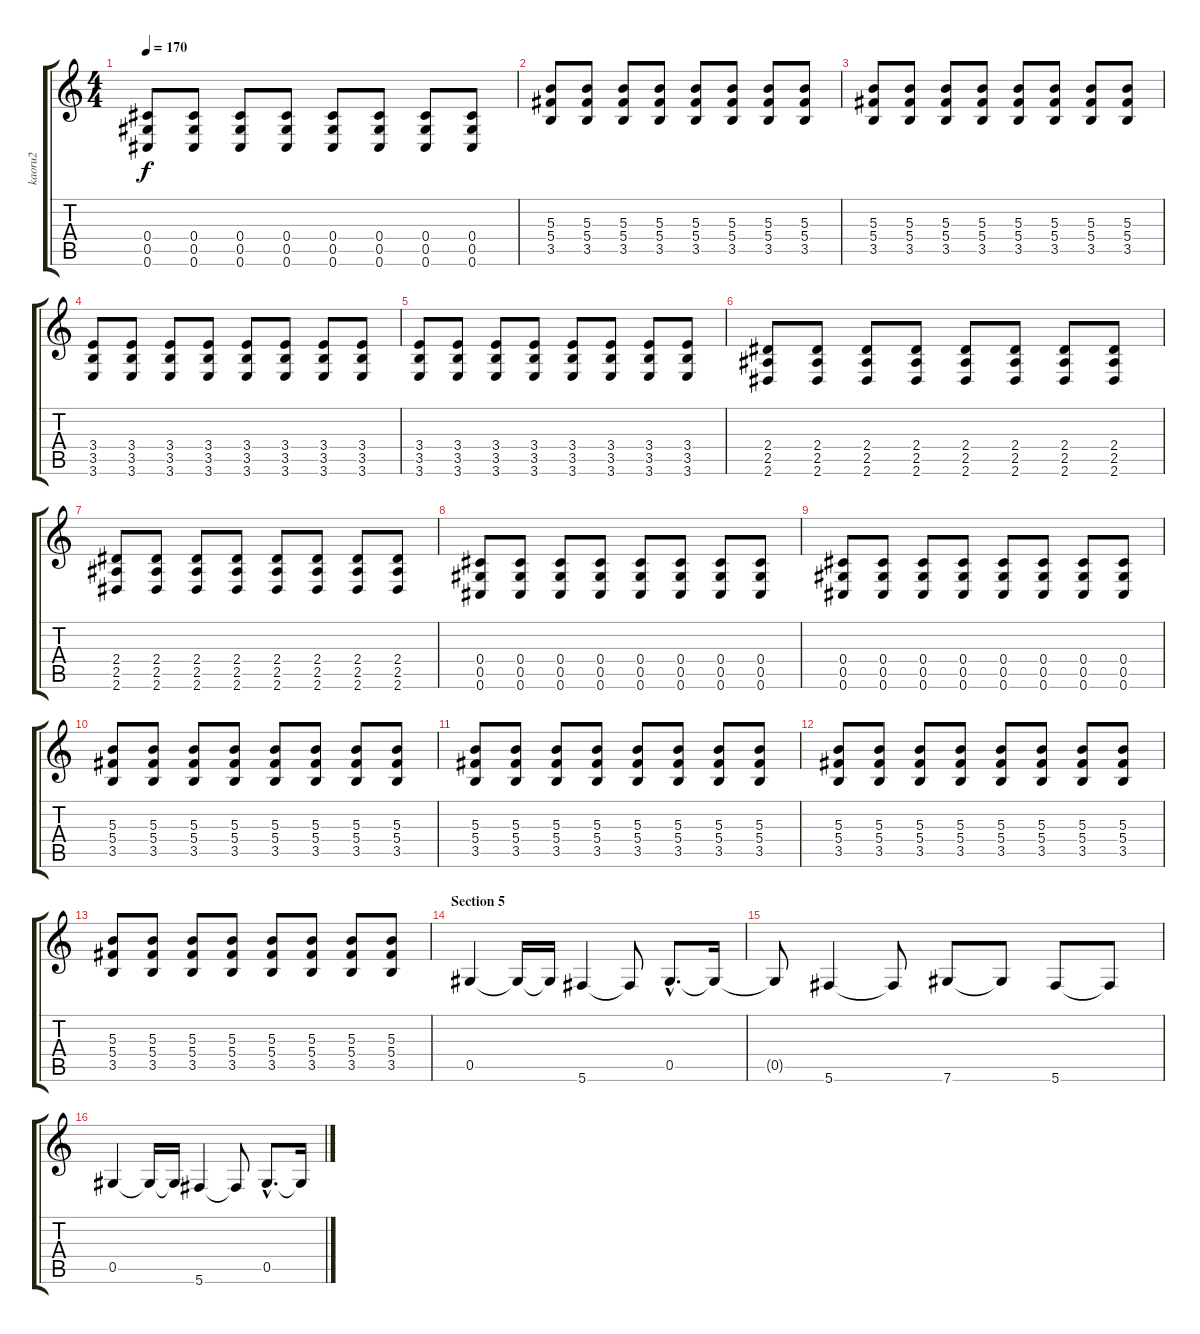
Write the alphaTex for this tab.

\track ("kaoru2" "kaoru2") {instrument distortionguitar}
\staff {score tabs}
\tuning (Eb4 Bb3 Gb3 Db3 Ab2 Db2) {hide}
\ts (4 4)
\tempo 170
\clef g2
\ks c
(0.4 0.5 0.6).8{dy f} (0.4 0.5 0.6).8 (0.4 0.5 0.6).8 (0.4 0.5 0.6).8 (0.4 0.5 0.6).8 (0.4 0.5 0.6).8 (0.4 0.5 0.6).8 (0.4 0.5 0.6).8 |
(5.3 5.4 3.5).8 (5.3 5.4 3.5).8 (5.3 5.4 3.5).8 (5.3 5.4 3.5).8 (5.3 5.4 3.5).8 (5.3 5.4 3.5).8 (5.3 5.4 3.5).8 (5.3 5.4 3.5).8 |
(5.3 5.4 3.5).8 (5.3 5.4 3.5).8 (5.3 5.4 3.5).8 (5.3 5.4 3.5).8 (5.3 5.4 3.5).8 (5.3 5.4 3.5).8 (5.3 5.4 3.5).8 (5.3 5.4 3.5).8 |
(3.4 3.5 3.6).8 (3.4 3.5 3.6).8 (3.4 3.5 3.6).8 (3.4 3.5 3.6).8 (3.4 3.5 3.6).8 (3.4 3.5 3.6).8 (3.4 3.5 3.6).8 (3.4 3.5 3.6).8 |
(3.4 3.5 3.6).8 (3.4 3.5 3.6).8 (3.4 3.5 3.6).8 (3.4 3.5 3.6).8 (3.4 3.5 3.6).8 (3.4 3.5 3.6).8 (3.4 3.5 3.6).8 (3.4 3.5 3.6).8 |
(2.4 2.5 2.6).8 (2.4 2.5 2.6).8 (2.4 2.5 2.6).8 (2.4 2.5 2.6).8 (2.4 2.5 2.6).8 (2.4 2.5 2.6).8 (2.4 2.5 2.6).8 (2.4 2.5 2.6).8 |
(2.4 2.5 2.6).8 (2.4 2.5 2.6).8 (2.4 2.5 2.6).8 (2.4 2.5 2.6).8 (2.4 2.5 2.6).8 (2.4 2.5 2.6).8 (2.4 2.5 2.6).8 (2.4 2.5 2.6).8 |
(0.4 0.5 0.6).8 (0.4 0.5 0.6).8 (0.4 0.5 0.6).8 (0.4 0.5 0.6).8 (0.4 0.5 0.6).8 (0.4 0.5 0.6).8 (0.4 0.5 0.6).8 (0.4 0.5 0.6).8 |
(0.4 0.5 0.6).8 (0.4 0.5 0.6).8 (0.4 0.5 0.6).8 (0.4 0.5 0.6).8 (0.4 0.5 0.6).8 (0.4 0.5 0.6).8 (0.4 0.5 0.6).8 (0.4 0.5 0.6).8 |
(5.3 5.4 3.5).8 (5.3 5.4 3.5).8 (5.3 5.4 3.5).8 (5.3 5.4 3.5).8 (5.3 5.4 3.5).8 (5.3 5.4 3.5).8 (5.3 5.4 3.5).8 (5.3 5.4 3.5).8 |
(5.3 5.4 3.5).8 (5.3 5.4 3.5).8 (5.3 5.4 3.5).8 (5.3 5.4 3.5).8 (5.3 5.4 3.5).8 (5.3 5.4 3.5).8 (5.3 5.4 3.5).8 (5.3 5.4 3.5).8 |
(5.3 5.4 3.5).8 (5.3 5.4 3.5).8 (5.3 5.4 3.5).8 (5.3 5.4 3.5).8 (5.3 5.4 3.5).8 (5.3 5.4 3.5).8 (5.3 5.4 3.5).8 (5.3 5.4 3.5).8 |
(5.3 5.4 3.5).8 (5.3 5.4 3.5).8 (5.3 5.4 3.5).8 (5.3 5.4 3.5).8 (5.3 5.4 3.5).8 (5.3 5.4 3.5).8 (5.3 5.4 3.5).8 (5.3 5.4 3.5).8 |
\section ("" "Section 5")
0.5.4 0.5{t}.16 0.5{t}.16 5.6.4 5.6{t}.8 0.5{hac}.8{d} 0.5{t}.16 |
0.5{t}.8 5.6.4 5.6{t}.8 7.6.8 7.6{t}.8 5.6.8 5.6{t}.8 |
0.5.4 0.5{t}.16 0.5{t}.16 5.6.4 5.6{t}.8 0.5{hac}.8{d} 0.5{t}.16
